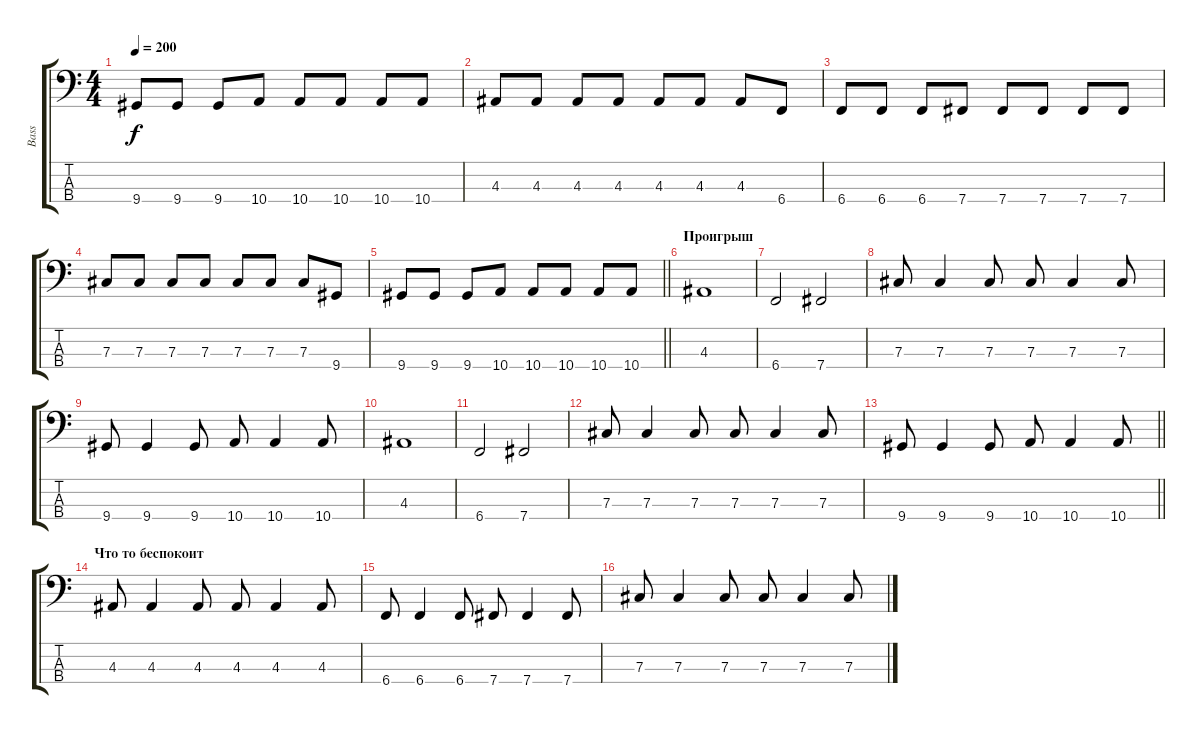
\track ("Bass" "Bass") {instrument electricbasspick}
\staff {score tabs}
\tuning (E2 B1 Gb1 B0) {hide}
\ts (4 4)
\tempo 200
\clef f4
\ks c
9.4.8{dy f} 9.4.8 9.4.8 10.4.8 10.4.8 10.4.8 10.4.8 10.4.8 |
4.3.8 4.3.8 4.3.8 4.3.8 4.3.8 4.3.8 4.3.8 6.4.8 |
6.4.8 6.4.8 6.4.8 7.4.8 7.4.8 7.4.8 7.4.8 7.4.8 |
7.3.8 7.3.8 7.3.8 7.3.8 7.3.8 7.3.8 7.3.8 9.4.8 |
\barLineRight lightlight
9.4.8 9.4.8 9.4.8 10.4.8 10.4.8 10.4.8 10.4.8 10.4.8 |
\section ("" "Проигрыш")
4.3.1 |
6.4.2 7.4.2 |
7.3.8 7.3.4 7.3.8 7.3.8 7.3.4 7.3.8 |
9.4.8 9.4.4 9.4.8 10.4.8 10.4.4 10.4.8 |
4.3.1 |
6.4.2 7.4.2 |
7.3.8 7.3.4 7.3.8 7.3.8 7.3.4 7.3.8 |
\barLineRight lightlight
9.4.8 9.4.4 9.4.8 10.4.8 10.4.4 10.4.8 |
\section ("" "Что то беспокоит")
4.3.8 4.3.4 4.3.8 4.3.8 4.3.4 4.3.8 |
6.4.8 6.4.4 6.4.8 7.4.8 7.4.4 7.4.8 |
7.3.8 7.3.4 7.3.8 7.3.8 7.3.4 7.3.8
